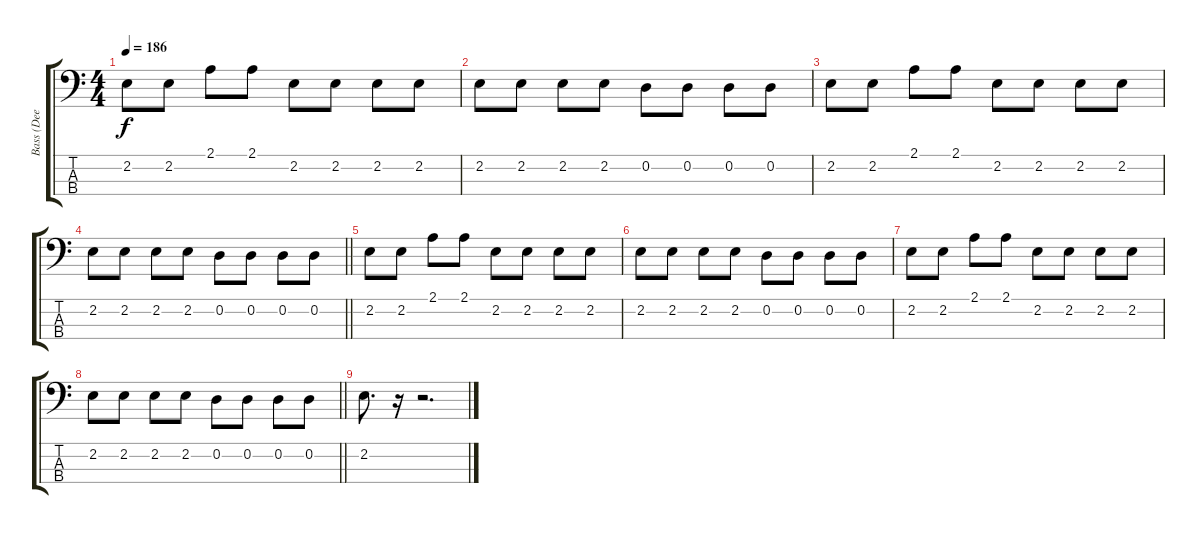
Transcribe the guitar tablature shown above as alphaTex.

\track ("Bass (Dee Dee)" "Bass (Dee ") {instrument electricbassfinger}
\staff {score tabs}
\tuning (G2 D2 A1 E1) {hide}
\ts (4 4)
\tempo 186
\clef f4
\ks c
2.2.8{dy f} 2.2.8 2.1.8 2.1.8 2.2.8 2.2.8 2.2.8 2.2.8 |
2.2.8 2.2.8 2.2.8 2.2.8 0.2.8 0.2.8 0.2.8 0.2.8 |
2.2.8 2.2.8 2.1.8 2.1.8 2.2.8 2.2.8 2.2.8 2.2.8 |
\barLineRight lightlight
2.2.8 2.2.8 2.2.8 2.2.8 0.2.8 0.2.8 0.2.8 0.2.8 |
2.2.8 2.2.8 2.1.8 2.1.8 2.2.8 2.2.8 2.2.8 2.2.8 |
2.2.8 2.2.8 2.2.8 2.2.8 0.2.8 0.2.8 0.2.8 0.2.8 |
2.2.8 2.2.8 2.1.8 2.1.8 2.2.8 2.2.8 2.2.8 2.2.8 |
\barLineRight lightlight
2.2.8 2.2.8 2.2.8 2.2.8 0.2.8 0.2.8 0.2.8 0.2.8 |
2.2.8{d} r.16 r.2{d}
